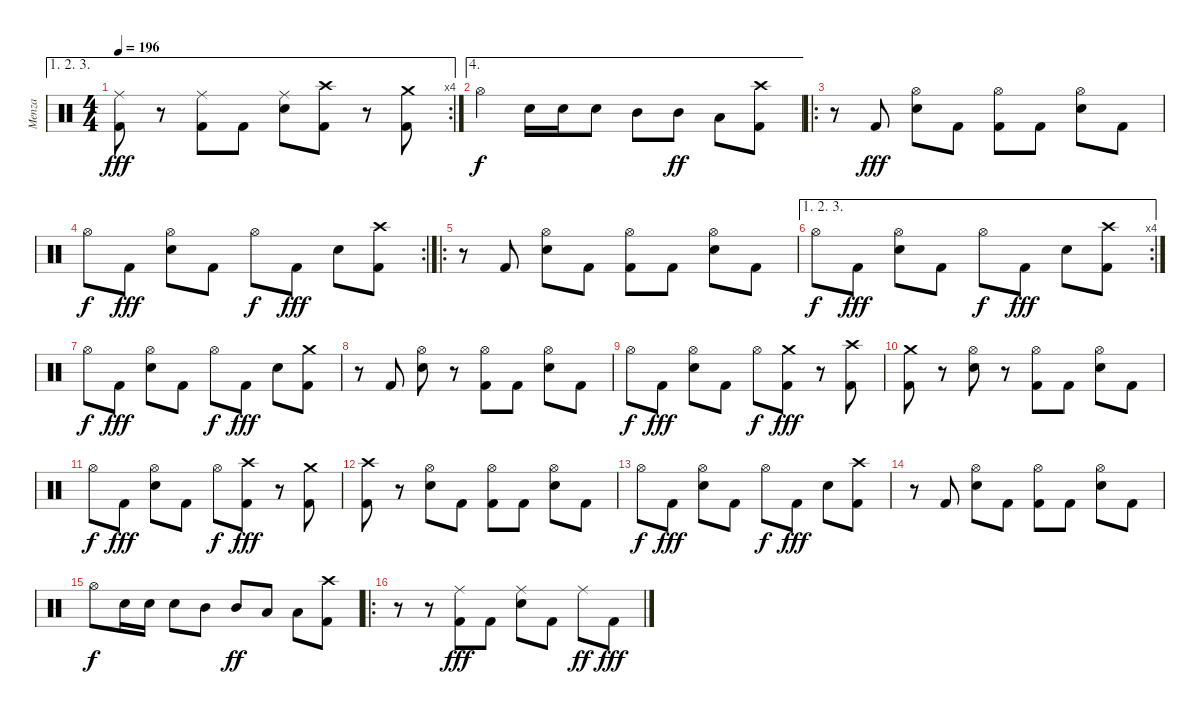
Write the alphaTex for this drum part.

\track ("Menza" "Menza") {instrument percussion}
\staff {score}
\articulation defaults
\ae (1 2 3)
\rc 4
\ts (4 4)
\tempo 196
\clef neutral
\ks c
("Ride (middle)" "Kick (hit) 2").8{dy fff} r.8 ("Ride (middle)" "Kick (hit) 2").8 "Kick (hit) 2".8 ("Ride (middle)" "Snare (hit) 2").8 ("Crash high (hit)" "Kick (hit) 2").8 r.8 ("Crash medium (hit)" "Kick (hit) 2").8 |
\ae 4 "Hi-Hat (open)".4{dy f} "Snare (hit) 2".16 "Snare (hit) 2".16 "Snare (hit) 2".8 "Mid Tom (hit)".8 "Mid Tom (hit)".8{dy ff} "Low Tom (hit)".8
("Crash high (hit)" "Kick (hit) 2").8 |
\ro
r.8 "Kick (hit) 2".8{dy fff} ("Hi-Hat (open)" "Snare (hit) 2").8 "Kick (hit) 2".8 ("Hi-Hat (open)" "Kick (hit) 2").8 "Kick (hit) 2".8 ("Hi-Hat (open)" "Snare (hit) 2").8 "Kick (hit) 2".8 |
\rc 2 "Hi-Hat (open)".8{dy f} "Kick (hit) 2".8{dy fff}
("Hi-Hat (open)" "Snare (hit) 2").8 "Kick (hit) 2".8 "Hi-Hat (open)".8{dy f} "Kick (hit) 2".8{dy fff} "Snare (hit) 2".8 ("Crash high (hit)" "Kick (hit) 2").8 |
\ro
r.8 "Kick (hit) 2".8 ("Hi-Hat (open)" "Snare (hit) 2").8 "Kick (hit) 2".8 ("Hi-Hat (open)" "Kick (hit) 2").8 "Kick (hit) 2".8 ("Hi-Hat (open)" "Snare (hit) 2").8 "Kick (hit) 2".8 |
\ae (1 2 3)
\rc 4 "Hi-Hat (open)".8{dy f} "Kick (hit) 2".8{dy fff}
("Hi-Hat (open)" "Snare (hit) 2").8 "Kick (hit) 2".8 "Hi-Hat (open)".8{dy f} "Kick (hit) 2".8{dy fff} "Snare (hit) 2".8 ("Crash high (hit)" "Kick (hit) 2").8 |
"Hi-Hat (open)".8{dy f} "Kick (hit) 2".8{dy fff} ("Hi-Hat (open)" "Snare (hit) 2").8 "Kick (hit) 2".8 "Hi-Hat (open)".8{dy f} "Kick (hit) 2".8{dy fff} "Snare (hit) 2".8 ("Crash medium (hit)" "Kick (hit) 2").8 |
r.8 "Kick (hit) 2".8 ("Hi-Hat (open)" "Snare (hit) 2").8 r.8 ("Hi-Hat (open)" "Kick (hit) 2").8 "Kick (hit) 2".8 ("Hi-Hat (open)" "Snare (hit) 2").8 "Kick (hit) 2".8 |
"Hi-Hat (open)".8{dy f} "Kick (hit) 2".8{dy fff} ("Hi-Hat (open)" "Snare (hit) 2").8 "Kick (hit) 2".8 "Hi-Hat (open)".8{dy f} ("Crash medium (hit)" "Kick (hit) 2").8{dy fff} r.8 ("Crash high (hit)" "Kick (hit) 2").8 |
("Crash medium (hit)" "Kick (hit) 2").8 r.8 ("Hi-Hat (open)" "Snare (hit) 2").8 r.8 ("Hi-Hat (open)" "Kick (hit) 2").8 "Kick (hit) 2".8 ("Hi-Hat (open)" "Snare (hit) 2").8 "Kick (hit) 2".8 |
"Hi-Hat (open)".8{dy f} "Kick (hit) 2".8{dy fff} ("Hi-Hat (open)" "Snare (hit) 2").8 "Kick (hit) 2".8 "Hi-Hat (open)".8{dy f} ("Crash high (hit)" "Kick (hit) 2").8{dy fff} r.8 ("Crash medium (hit)" "Kick (hit) 2").8 |
("Crash high (hit)" "Kick (hit) 2").8 r.8 ("Hi-Hat (open)" "Snare (hit) 2").8 "Kick (hit) 2".8 ("Hi-Hat (open)" "Kick (hit) 2").8 "Kick (hit) 2".8 ("Hi-Hat (open)" "Snare (hit) 2").8 "Kick (hit) 2".8 |
"Hi-Hat (open)".8{dy f} "Kick (hit) 2".8{dy fff} ("Hi-Hat (open)" "Snare (hit) 2").8 "Kick (hit) 2".8 "Hi-Hat (open)".8{dy f} "Kick (hit) 2".8{dy fff} "Snare (hit) 2".8 ("Crash high (hit)" "Kick (hit) 2").8 |
r.8 "Kick (hit) 2".8 ("Hi-Hat (open)" "Snare (hit) 2").8 "Kick (hit) 2".8 ("Hi-Hat (open)" "Kick (hit) 2").8 "Kick (hit) 2".8 ("Hi-Hat (open)" "Snare (hit) 2").8 "Kick (hit) 2".8 |
"Hi-Hat (open)".8{dy f} "Snare (hit) 2".16 "Snare (hit) 2".16 "Snare (hit) 2".8 "Mid Tom (hit)".8 "Mid Tom (hit)".8{dy ff} "Low Tom (hit)".8 "Low Floor Tom (hit)".8 ("Crash high (hit)" "Kick (hit) 2").8 |
\ro
r.8 r.8 ("Ride (middle)" "Kick (hit) 2").8{dy fff} "Kick (hit) 2".8 ("Ride (middle)" "Snare (hit) 2").8 "Kick (hit) 2".8 "Ride (middle)".8{dy ff} "Kick (hit) 2".8{dy fff}
